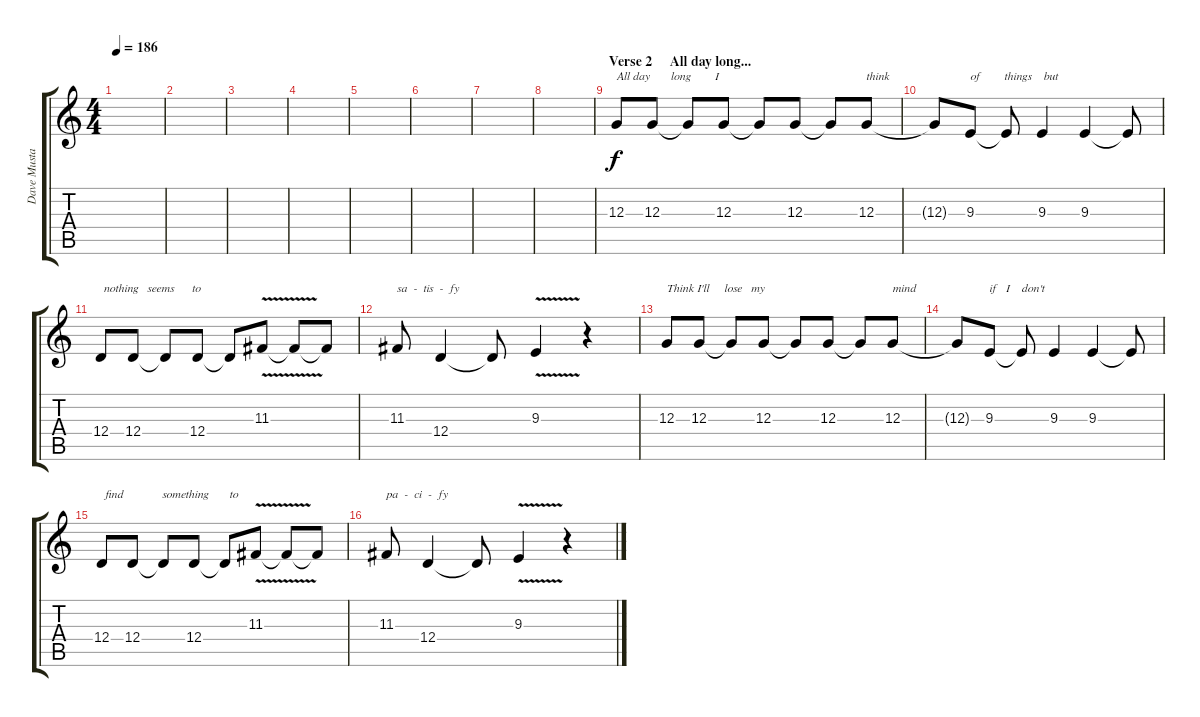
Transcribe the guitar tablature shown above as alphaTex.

\track ("Dave Mustaine [Vocal]" "Dave Musta") {instrument lead6voice}
\staff {score tabs}
\tuning (E4 B3 G3 D3 A2 E2) {hide}
\ts (4 4)
\tempo 186
\clef g2
\ks c
|
|
|
|
|
|
|
|
\section ("" "Verse 2     All day long...")
12.3.8{txt "All day       long        I"} 12.3.8 12.3{t}.8 12.3.8 12.3{t}.8 12.3.8 12.3{t}.8 12.3.8{txt "think"} |
12.3{t}.8 9.3.8{txt "of        things    but"} 9.3{t}.8 9.3.4 9.3.4 9.3{t}.8 |
12.4.8{txt " nothing   seems      to"} 12.4.8 12.4{t}.8 12.4.8 12.4{t}.8 11.3{v}.8 11.3{t}.8 11.3{t}.8 |
11.3.8{txt "sa  -  tis  -  fy"} 12.4.4 12.4{t}.8 9.3{v}.4 r.4 |
12.3.8{txt "Think I'll     lose   my"} 12.3.8 12.3{t}.8 12.3.8 12.3{t}.8 12.3.8 12.3{t}.8 12.3.8{txt "mind"} |
12.3{t}.8 9.3.8{txt "if   I    don't"} 9.3{t}.8 9.3.4 9.3.4 9.3{t}.8 |
12.4.8{txt " find             something       to"} 12.4.8 12.4{t}.8 12.4.8 12.4{t}.8 11.3{v}.8 11.3{t}.8 11.3{t}.8 |
11.3.8{txt "pa  -  ci  -  fy"} 12.4.4 12.4{t}.8 9.3{v}.4 r.4
